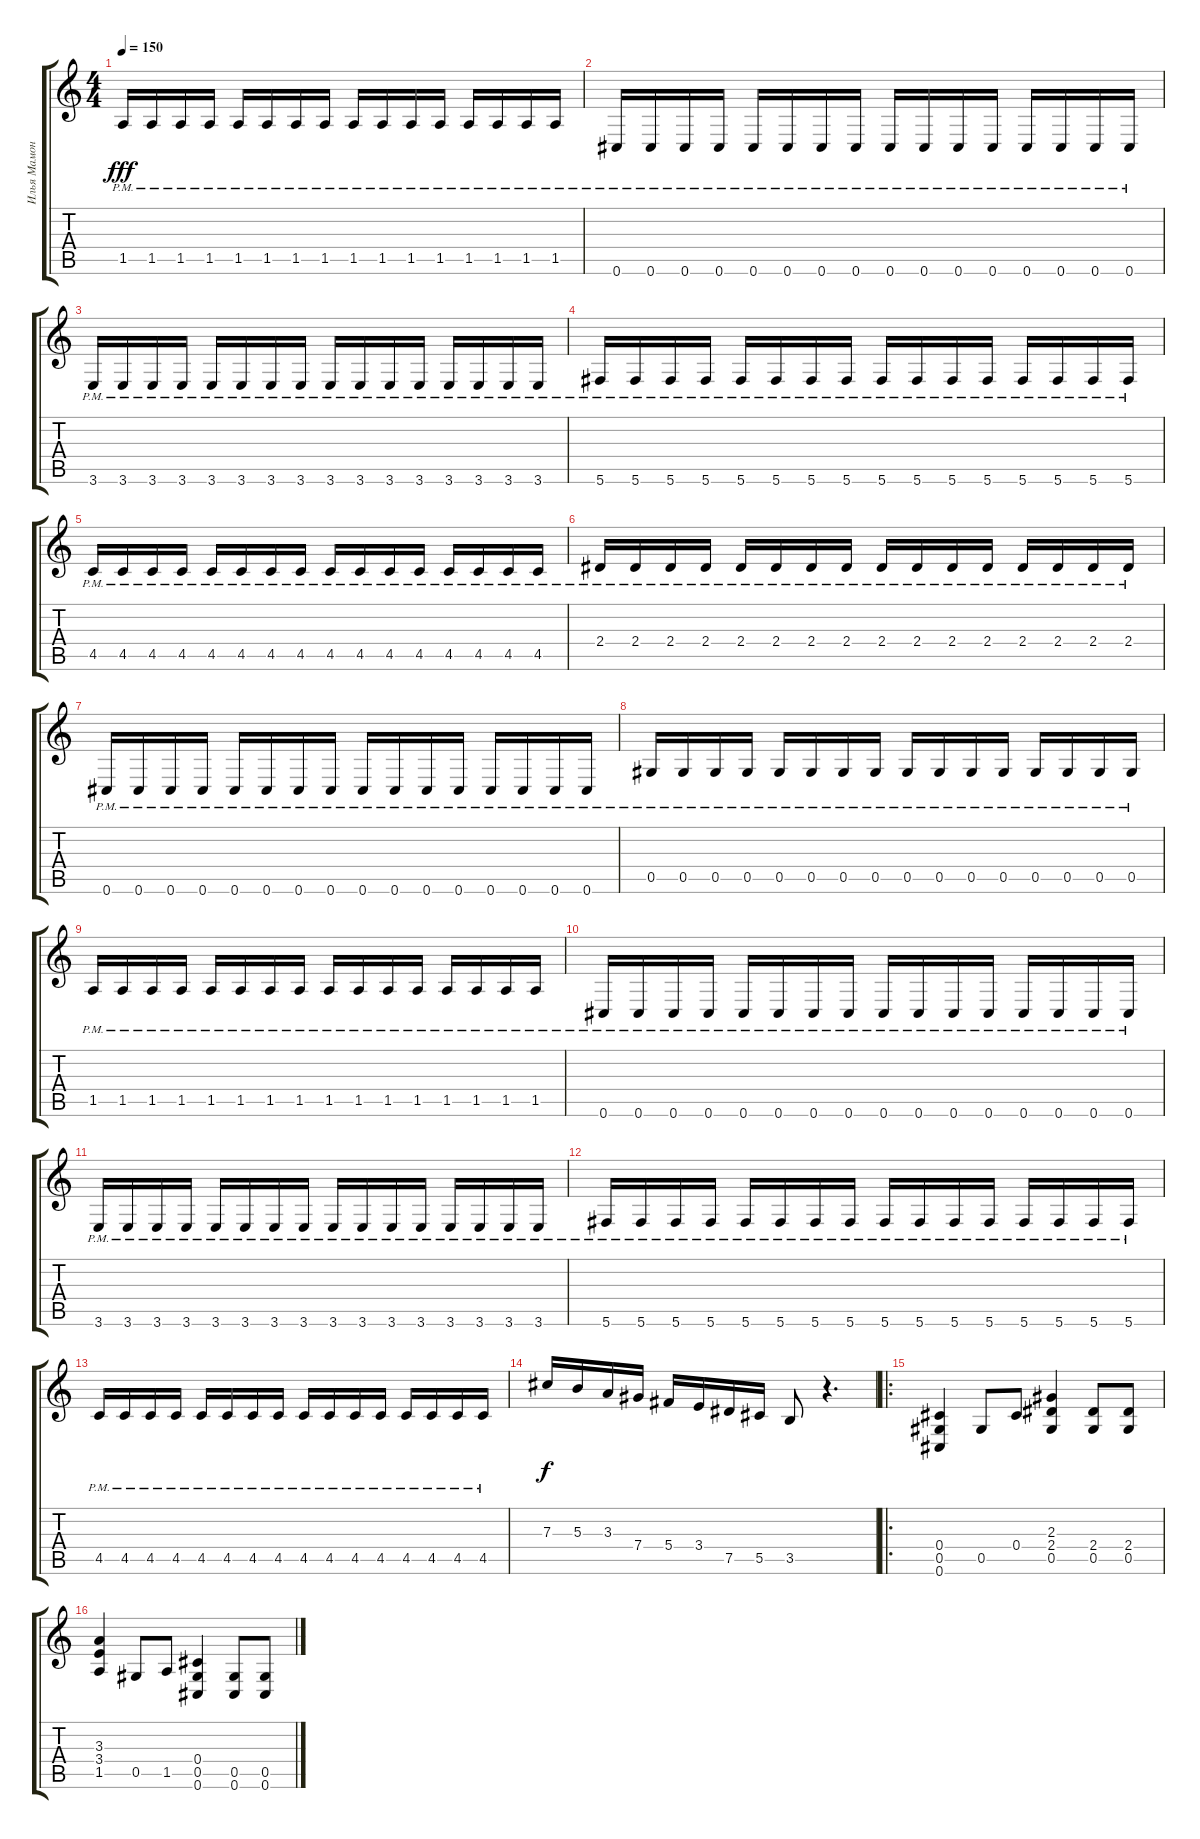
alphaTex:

\track ("Илья Мамонтов" "Илья Мамон") {instrument distortionguitar}
\staff {score tabs}
\tuning (Eb4 Bb3 Gb3 Db3 Ab2 Db2) {hide}
\ts (4 4)
\tempo 150
\clef g2
\ks c
1.5{pm}.16{dy fff} 1.5{pm}.16 1.5{pm}.16 1.5{pm}.16 1.5{pm}.16 1.5{pm}.16 1.5{pm}.16 1.5{pm}.16 1.5{pm}.16 1.5{pm}.16 1.5{pm}.16 1.5{pm}.16 1.5{pm}.16 1.5{pm}.16 1.5{pm}.16 1.5{pm}.16 |
0.6{pm}.16 0.6{pm}.16 0.6{pm}.16 0.6{pm}.16 0.6{pm}.16 0.6{pm}.16 0.6{pm}.16 0.6{pm}.16 0.6{pm}.16 0.6{pm}.16 0.6{pm}.16 0.6{pm}.16 0.6{pm}.16 0.6{pm}.16 0.6{pm}.16 0.6{pm}.16 |
3.6{pm}.16 3.6{pm}.16 3.6{pm}.16 3.6{pm}.16 3.6{pm}.16 3.6{pm}.16 3.6{pm}.16 3.6{pm}.16 3.6{pm}.16 3.6{pm}.16 3.6{pm}.16 3.6{pm}.16 3.6{pm}.16 3.6{pm}.16 3.6{pm}.16 3.6{pm}.16 |
5.6{pm}.16 5.6{pm}.16 5.6{pm}.16 5.6{pm}.16 5.6{pm}.16 5.6{pm}.16 5.6{pm}.16 5.6{pm}.16 5.6{pm}.16 5.6{pm}.16 5.6{pm}.16 5.6{pm}.16 5.6{pm}.16 5.6{pm}.16 5.6{pm}.16 5.6{pm}.16 |
4.5{pm}.16 4.5{pm}.16 4.5{pm}.16 4.5{pm}.16 4.5{pm}.16 4.5{pm}.16 4.5{pm}.16 4.5{pm}.16 4.5{pm}.16 4.5{pm}.16 4.5{pm}.16 4.5{pm}.16 4.5{pm}.16 4.5{pm}.16 4.5{pm}.16 4.5{pm}.16 |
2.4{pm}.16 2.4{pm}.16 2.4{pm}.16 2.4{pm}.16 2.4{pm}.16 2.4{pm}.16 2.4{pm}.16 2.4{pm}.16 2.4{pm}.16 2.4{pm}.16 2.4{pm}.16 2.4{pm}.16 2.4{pm}.16 2.4{pm}.16 2.4{pm}.16 2.4{pm}.16 |
0.6{pm}.16 0.6{pm}.16 0.6{pm}.16 0.6{pm}.16 0.6{pm}.16 0.6{pm}.16 0.6{pm}.16 0.6{pm}.16 0.6{pm}.16 0.6{pm}.16 0.6{pm}.16 0.6{pm}.16 0.6{pm}.16 0.6{pm}.16 0.6{pm}.16 0.6{pm}.16 |
0.5{pm}.16 0.5{pm}.16 0.5{pm}.16 0.5{pm}.16 0.5{pm}.16 0.5{pm}.16 0.5{pm}.16 0.5{pm}.16 0.5{pm}.16 0.5{pm}.16 0.5{pm}.16 0.5{pm}.16 0.5{pm}.16 0.5{pm}.16 0.5{pm}.16 0.5{pm}.16 |
1.5{pm}.16 1.5{pm}.16 1.5{pm}.16 1.5{pm}.16 1.5{pm}.16 1.5{pm}.16 1.5{pm}.16 1.5{pm}.16 1.5{pm}.16 1.5{pm}.16 1.5{pm}.16 1.5{pm}.16 1.5{pm}.16 1.5{pm}.16 1.5{pm}.16 1.5{pm}.16 |
0.6{pm}.16 0.6{pm}.16 0.6{pm}.16 0.6{pm}.16 0.6{pm}.16 0.6{pm}.16 0.6{pm}.16 0.6{pm}.16 0.6{pm}.16 0.6{pm}.16 0.6{pm}.16 0.6{pm}.16 0.6{pm}.16 0.6{pm}.16 0.6{pm}.16 0.6{pm}.16 |
3.6{pm}.16 3.6{pm}.16 3.6{pm}.16 3.6{pm}.16 3.6{pm}.16 3.6{pm}.16 3.6{pm}.16 3.6{pm}.16 3.6{pm}.16 3.6{pm}.16 3.6{pm}.16 3.6{pm}.16 3.6{pm}.16 3.6{pm}.16 3.6{pm}.16 3.6{pm}.16 |
5.6{pm}.16 5.6{pm}.16 5.6{pm}.16 5.6{pm}.16 5.6{pm}.16 5.6{pm}.16 5.6{pm}.16 5.6{pm}.16 5.6{pm}.16 5.6{pm}.16 5.6{pm}.16 5.6{pm}.16 5.6{pm}.16 5.6{pm}.16 5.6{pm}.16 5.6{pm}.16 |
4.5{pm}.16 4.5{pm}.16 4.5{pm}.16 4.5{pm}.16 4.5{pm}.16 4.5{pm}.16 4.5{pm}.16 4.5{pm}.16 4.5{pm}.16 4.5{pm}.16 4.5{pm}.16 4.5{pm}.16 4.5{pm}.16 4.5{pm}.16 4.5{pm}.16 4.5{pm}.16 |
7.3.16{dy f} 5.3.16 3.3.16 7.4.16 5.4.16 3.4.16 7.5.16 5.5.16 3.5.8 r.4{d} |
\ro
(0.4 0.5 0.6).4{balance 8} 0.5.8 0.4.8 (2.3 2.4 0.5).4 (2.4 0.5).8 (2.4 0.5).8 |
(3.3 3.4 1.5).4 0.5.8 1.5.8 (0.4 0.5 0.6).4 (0.5 0.6).8 (0.5 0.6).8
